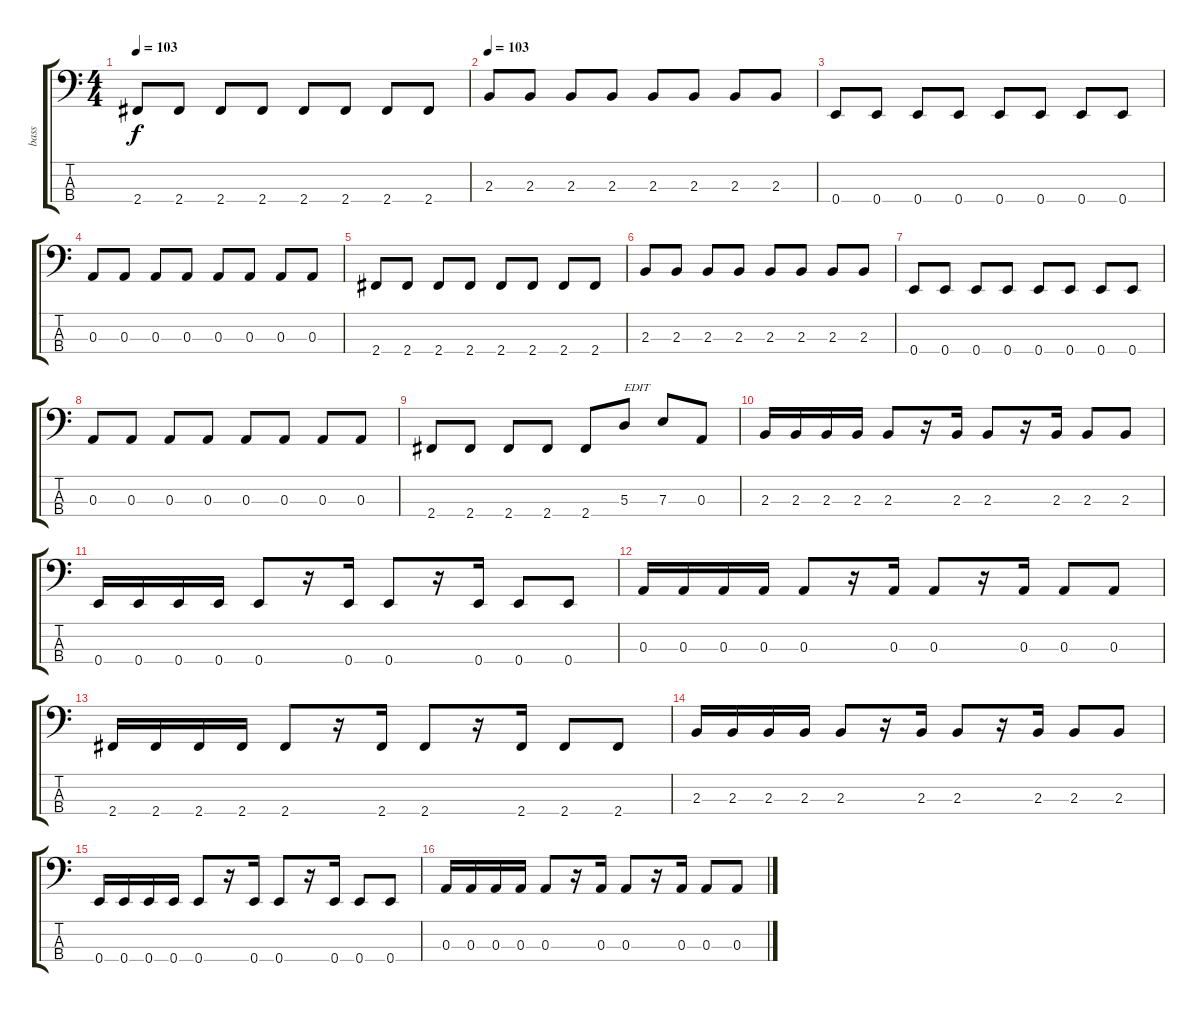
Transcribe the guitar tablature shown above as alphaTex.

\track ("bass" "bass") {instrument electricbassfinger}
\staff {score tabs}
\tuning (G2 D2 A1 E1) {hide}
\ts (4 4)
\tempo 103
\clef f4
\ks c
2.4.8{dy f} 2.4.8 2.4.8 2.4.8 2.4.8 2.4.8 2.4.8 2.4.8 |
\tempo 103
2.3.8 2.3.8 2.3.8 2.3.8 2.3.8 2.3.8 2.3.8 2.3.8 |
0.4.8 0.4.8 0.4.8 0.4.8 0.4.8 0.4.8 0.4.8 0.4.8 |
0.3.8 0.3.8 0.3.8 0.3.8 0.3.8 0.3.8 0.3.8 0.3.8 |
2.4.8 2.4.8 2.4.8 2.4.8 2.4.8 2.4.8 2.4.8 2.4.8 |
2.3.8 2.3.8 2.3.8 2.3.8 2.3.8 2.3.8 2.3.8 2.3.8 |
0.4.8 0.4.8 0.4.8 0.4.8 0.4.8 0.4.8 0.4.8 0.4.8 |
0.3.8 0.3.8 0.3.8 0.3.8 0.3.8 0.3.8 0.3.8 0.3.8 |
2.4.8 2.4.8 2.4.8 2.4.8 2.4.8 5.3.8{txt "EDIT"} 7.3.8 0.3.8 |
2.3.16 2.3.16 2.3.16 2.3.16 2.3.8 r.16 2.3.16 2.3.8 r.16 2.3.16 2.3.8 2.3.8 |
0.4.16 0.4.16 0.4.16 0.4.16 0.4.8 r.16 0.4.16 0.4.8 r.16 0.4.16 0.4.8 0.4.8 |
0.3.16 0.3.16 0.3.16 0.3.16 0.3.8 r.16 0.3.16 0.3.8 r.16 0.3.16 0.3.8 0.3.8 |
2.4.16 2.4.16 2.4.16 2.4.16 2.4.8 r.16 2.4.16 2.4.8 r.16 2.4.16 2.4.8 2.4.8 |
2.3.16 2.3.16 2.3.16 2.3.16 2.3.8 r.16 2.3.16 2.3.8 r.16 2.3.16 2.3.8 2.3.8 |
0.4.16 0.4.16 0.4.16 0.4.16 0.4.8 r.16 0.4.16 0.4.8 r.16 0.4.16 0.4.8 0.4.8 |
0.3.16 0.3.16 0.3.16 0.3.16 0.3.8 r.16 0.3.16 0.3.8 r.16 0.3.16 0.3.8 0.3.8
